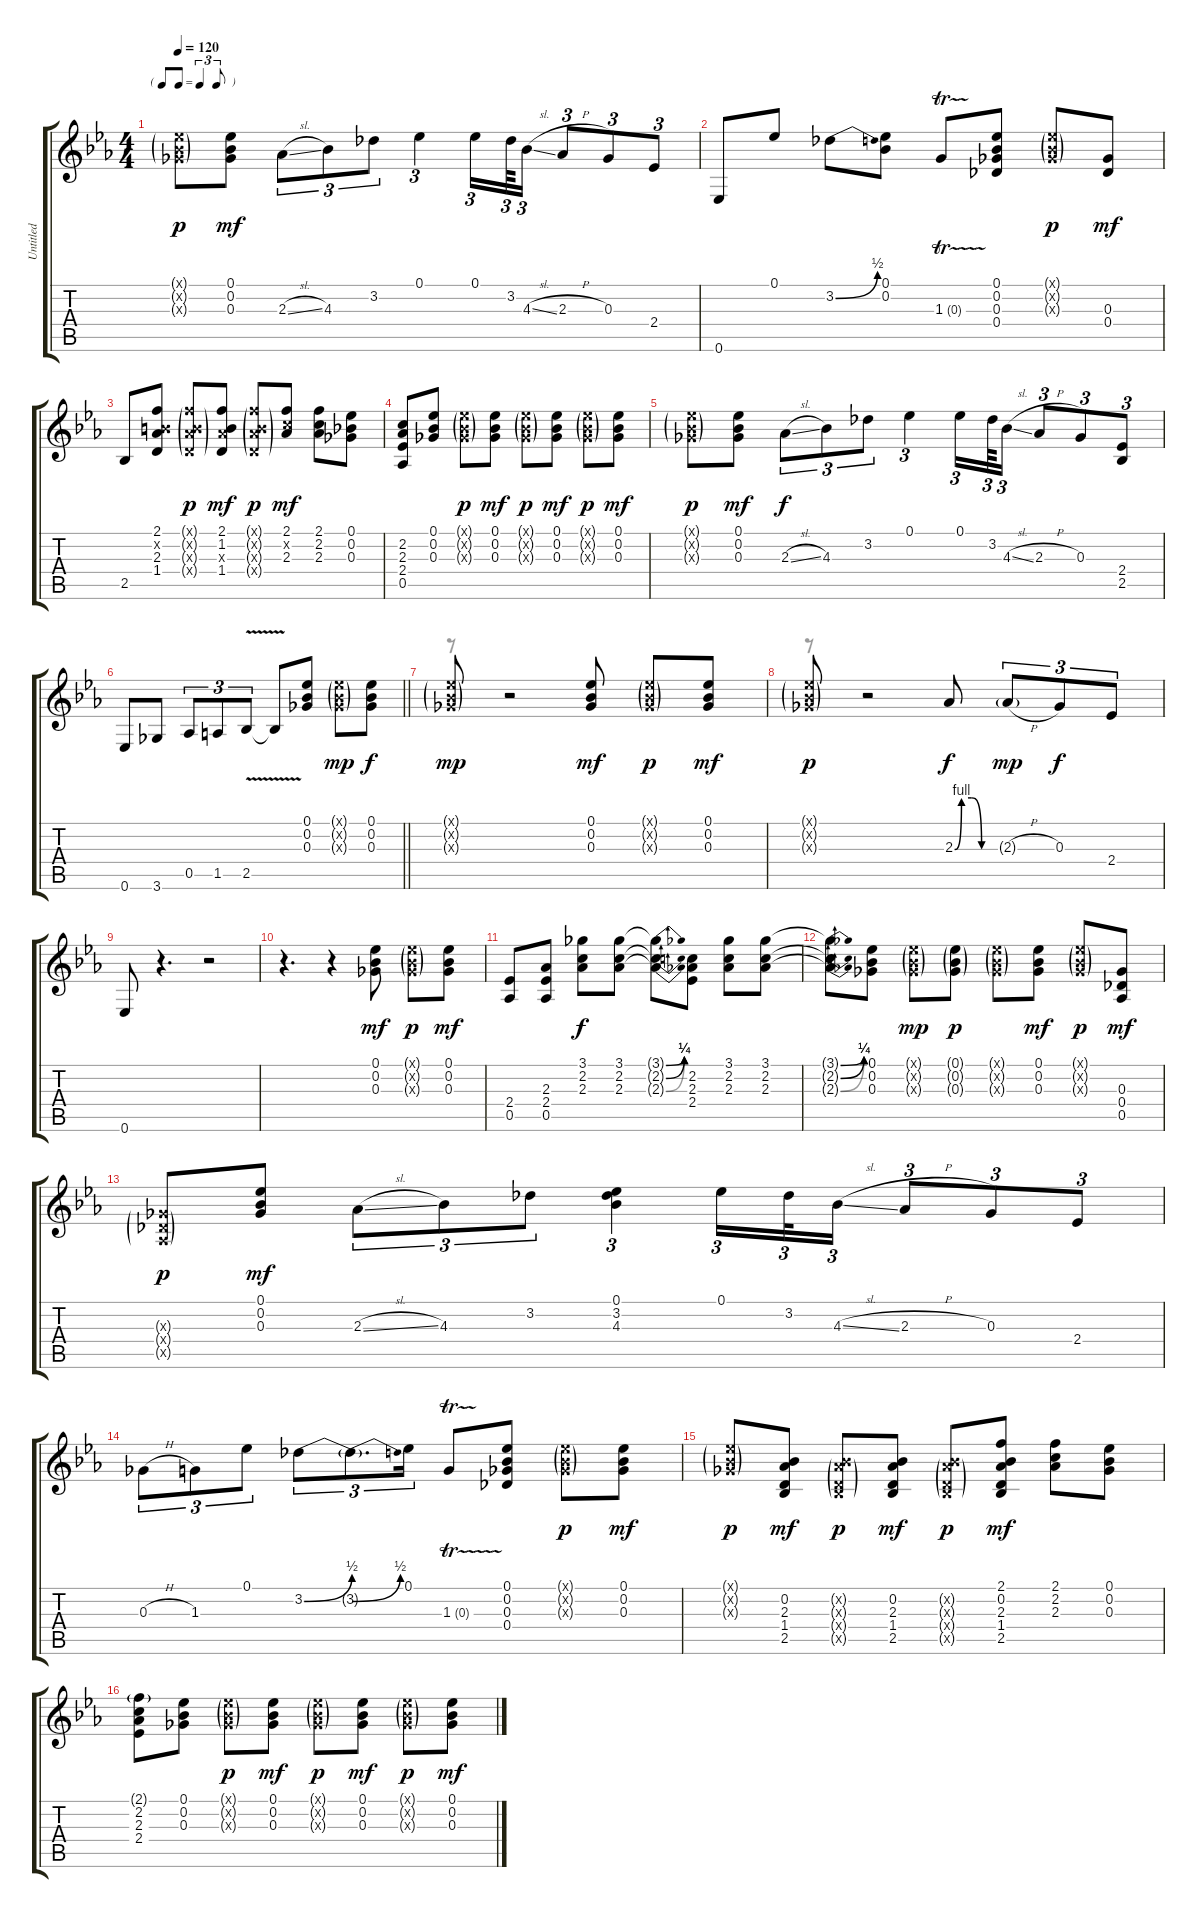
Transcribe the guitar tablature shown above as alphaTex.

\track ("Untitled" "Untitled") {instrument overdrivenguitar}
\staff {score tabs}
\tuning (Eb4 Bb3 Gb3 Db3 Ab2 Eb2) {hide}
\voice
\ts (4 4)
\tf triplet8th
\tempo 120
\clef g2
\ks eb
(0.1{g x} 0.2{g x} 0.3{g x}).8{dy p} (0.1 0.2 0.3).8{dy mf} 2.3{sl}.8{tu (3 2)} 4.3.8{tu (3 2)} 3.2.8{tu (3 2)} 0.1.4{tu (3 2)} 0.1.16{tu (3 2)} 3.2.64{tu (3 2)} 4.3{sl}.16{tu (3 2)} 2.3{h}.8{tu (3 2)} 0.3.8{tu (3 2)} 2.4.8{tu (3 2)} |
0.6.8 0.1.8 3.2{be (bend 0 0 60 2)}.8 (0.1 0.2).8 1.3{tr (0 32)}.8 (0.1 0.2 0.3 0.4).8 (0.1{g x} 0.2{g x} 0.3{g x}).8{dy p} (0.3 0.4).8{dy mf} |
2.5.8 (2.1 1.2{x} 2.3 1.4).8 (2.1{g x} 1.2{g x} 2.3{g x} 1.4{g x}).8{dy p} (2.1 1.2 2.3{x} 1.4).8{dy mf} (2.1{g x} 1.2{g x} 2.3{g x} 1.4{g x}).8{dy p} (2.1 2.2{x} 2.3).8{dy mf} (2.1 2.2 2.3).8 (0.1 0.2 0.3).8 |
(2.2 2.3 2.4 0.5).8 (0.1 0.2 0.3).8 (0.1{g x} 0.2{g x} 0.3{g x}).8{dy p} (0.1 0.2 0.3).8{dy mf} (0.1{g x} 0.2{g x} 0.3{g x}).8{dy p} (0.1 0.2 0.3).8{dy mf} (0.1{g x} 0.2{g x} 0.3{g x}).8{dy p} (0.1 0.2 0.3).8{dy mf} |
(0.1{g x} 0.2{g x} 0.3{g x}).8{dy p} (0.1 0.2 0.3).8{dy mf} 2.3{sl}.8{tu (3 2) dy f} 4.3.8{tu (3 2)} 3.2.8{tu (3 2)} 0.1.4{tu (3 2)} 0.1.16{tu (3 2)} 3.2.64{tu (3 2)} 4.3{sl}.16{tu (3 2)} 2.3{h}.8{tu (3 2)} 0.3.8{tu (3 2)} (2.4 2.5).8{tu (3 2)} |
\barLineRight lightlight
0.6.8 3.6.8 0.5.8{tu (3 2)} 1.5.8{tu (3 2)} 2.5{v}.8{tu (3 2)} 2.5{v t}.8 (0.1 0.2 0.3).8 (0.1{g x} 0.2{g x} 0.3{g x}).8{dy mp} (0.1 0.2 0.3).8{dy f} |
(0.1{g x} 0.2{g x} 0.3{g x}).8{dy mp} r.2 (0.1 0.2 0.3).8{dy mf} (0.1{g x} 0.2{g x} 0.3{g x}).8{dy p} (0.1 0.2 0.3).8{dy mf} |
(0.1{g x} 0.2{g x} 0.3{g x}).8{dy p} r.2 2.3{be (custom 0 0 10 4 25 4 40 0 60 0)}.8{dy f} 2.3{h g}.8{tu (3 2) dy mp} 0.3.8{tu (3 2) dy f} 2.4.8{tu (3 2)} |
0.6.8 r.4{d} r.2 |
r.4{d} r.4 (0.1 0.2 0.3).8{dy mf} (0.1{g x} 0.2{g x} 0.3{g x}).8{dy p} (0.1 0.2 0.3).8{dy mf} |
(2.4 0.5).8 (2.3 2.4 0.5).8 (3.1 2.2 2.3).8{dy f} (3.1 2.2 2.3).8 (3.1{be (bend 0 0 60 1) t} 2.2{be (bend 0 0 60 1) t} 2.3{be (bend 0 0 60 1) t}).8 (2.2 2.3 2.4).8 (3.1 2.2 2.3).8 (3.1 2.2 2.3).8 |
(3.1{be (bend 0 0 60 1) t} 2.2{be (bend 0 0 60 1) t} 2.3{be (bend 0 0 60 1) t}).8 (0.1 0.2 0.3).8 (0.1{g x} 0.2{g x} 0.3{g x}).8{dy mp} (0.1{g} 0.2{g} 0.3{g}).8{dy p} (0.1{g x} 0.2{g x} 0.3{g x}).8 (0.1 0.2 0.3).8{dy mf} (0.1{g x} 0.2{g x} 0.3{g x}).8{dy p} (0.3 0.4 0.5).8{dy mf} |
(0.3{g x} 0.4{g x} 0.5{g x}).8{dy p} (0.1 0.2 0.3).8{dy mf} 2.3{sl}.8{tu (3 2)} 4.3.8{tu (3 2)} 3.2.8{tu (3 2)} (0.1 3.2 4.3).4{tu (3 2)} 0.1.16{tu (3 2)} 3.2.32{tu (3 2)} 4.3{sl}.16{tu (3 2)} 2.3{h}.8{tu (3 2)} 0.3.8{tu (3 2)} 2.4.8{tu (3 2)} |
0.3{h}.8{tu (3 2)} 1.3.8{tu (3 2)} 0.1.8{tu (3 2)} 3.2{be (bend 0 0 60 2)}.8{tu (3 2)} 3.2{be (bend 0 0 60 2) t}.8{d tu (3 2)} 0.1.16{tu (3 2)} 1.3{tr (0 32)}.8 (0.1 0.2 0.3 0.4).8 (0.1{g x} 0.2{g x} 0.3{g x}).8{dy p} (0.1 0.2 0.3).8{dy mf} |
(0.1{g x} 0.2{g x} 0.3{g x}).8{dy p} (0.2 2.3 1.4 2.5).8{dy mf} (0.2{g x} 2.3{g x} 1.4{g x} 2.5{g x}).8{dy p} (0.2 2.3 1.4 2.5).8{dy mf} (0.2{g x} 2.3{g x} 1.4{g x} 2.5{g x}).8{dy p} (2.1 0.2 2.3 1.4 2.5).8{dy mf} (2.1 2.2 2.3).8 (0.1 0.2 0.3).8 |
(2.1{g} 2.2 2.3 2.4).8 (0.1 0.2 0.3).8 (0.1{g x} 0.2{g x} 0.3{g x}).8{dy p} (0.1 0.2 0.3).8{dy mf} (0.1{g x} 0.2{g x} 0.3{g x}).8{dy p} (0.1 0.2 0.3).8{dy mf} (0.1{g x} 0.2{g x} 0.3{g x}).8{dy p} (0.1 0.2 0.3).8{dy mf}
\voice
\clef g2
\ottava regular
\simile none
\ks eb
|
|
|
|
|
\barLineRight lightlight
|
r.8 |
r.8 |
|
|
|
|
|
|
|
